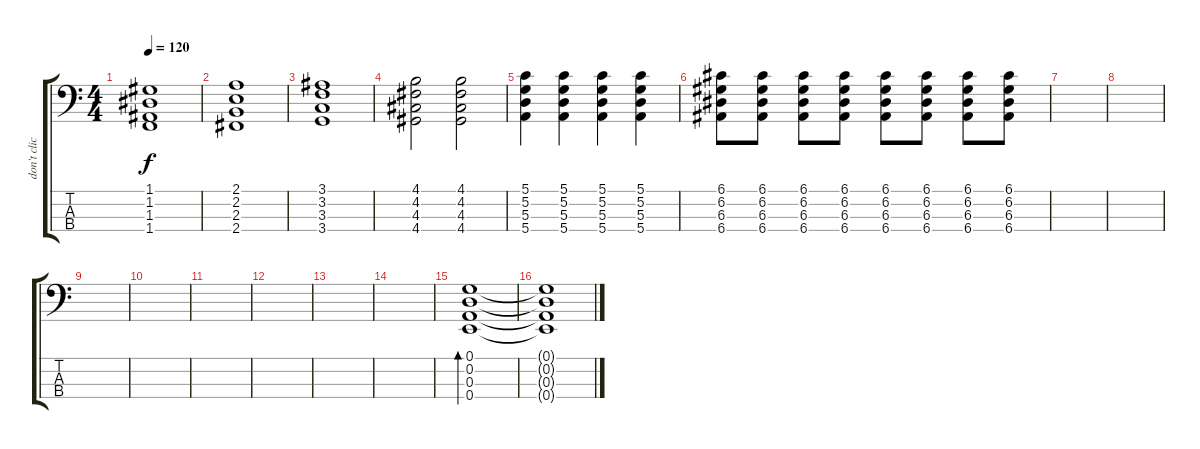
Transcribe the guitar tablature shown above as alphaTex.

\track ("don't click here!" "don't clic") {instrument slapbass1}
\staff {score tabs}
\tuning (G2 D2 A1 E1) {hide}
\ts (4 4)
\tempo 120
\clef f4
\ks c
(1.1 1.2 1.3 1.4).1{dy f} |
(2.1 2.2 2.3 2.4).1 |
(3.1 3.2 3.3 3.4).1 |
(4.1 4.2 4.3 4.4).2 (4.1 4.2 4.3 4.4).2 |
(5.1 5.2 5.3 5.4).4 (5.1 5.2 5.3 5.4).4 (5.1 5.2 5.3 5.4).4 (5.1 5.2 5.3 5.4).4 |
(6.1 6.2 6.3 6.4).8 (6.1 6.2 6.3 6.4).8 (6.1 6.2 6.3 6.4).8 (6.1 6.2 6.3 6.4).8 (6.1 6.2 6.3 6.4).8 (6.1 6.2 6.3 6.4).8 (6.1 6.2 6.3 6.4).8 (6.1 6.2 6.3 6.4).8 |
|
|
|
|
|
|
|
|
(0.1 0.2 0.3 0.4).1{bd 480} |
(0.1{t} 0.2{t} 0.3{t} 0.4{t}).1
